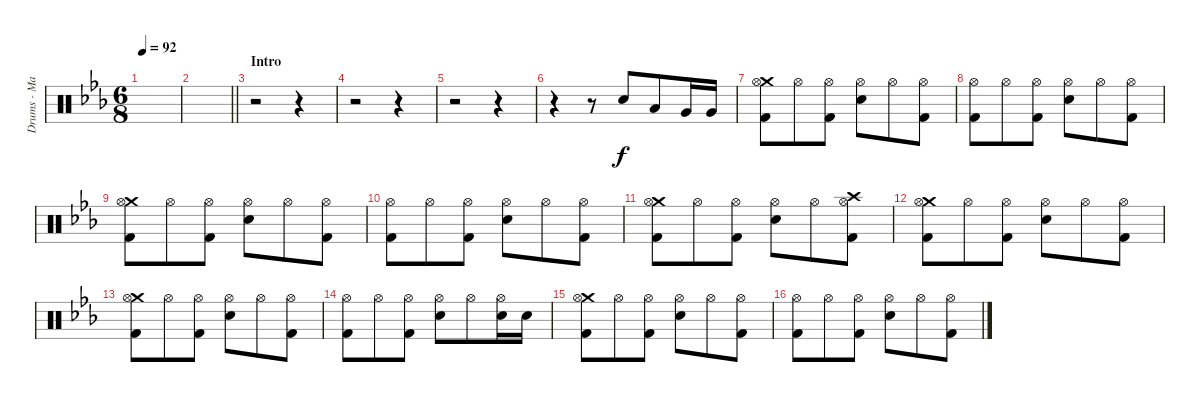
\track ("Drums - Martin Mendez" "Drums - Ma") {instrument percussion}
\staff {score}
\articulation defaults
\ts (6 8)
\tempo 92
\clef neutral
\ks cminor
|
\barLineRight lightlight
|
\section ("" "Intro")
r.2 r.4 |
r.2 r.4 |
r.2 r.4 |
r.4 r.8 "Snare (hit) 2".8 "Low Tom (hit)".8 "Very Low Tom (hit)".16 "Very Low Tom (hit)".16 |
("Crash medium (hit)" "Hi-Hat (open)" "Kick (hit) 2").8 "Hi-Hat (open)".8 ("Hi-Hat (open)" "Kick (hit) 2").8 ("Hi-Hat (open)" "Snare (hit) 2").8 "Hi-Hat (open)".8 ("Hi-Hat (open)" "Kick (hit) 2").8 |
("Hi-Hat (open)" "Kick (hit) 2").8 "Hi-Hat (open)".8 ("Hi-Hat (open)" "Kick (hit) 2").8 ("Hi-Hat (open)" "Snare (hit) 2").8 "Hi-Hat (open)".8 ("Hi-Hat (open)" "Kick (hit) 2").8 |
("Crash medium (hit)" "Hi-Hat (open)" "Kick (hit) 2").8 "Hi-Hat (open)".8 ("Hi-Hat (open)" "Kick (hit) 2").8 ("Hi-Hat (open)" "Snare (hit) 2").8 "Hi-Hat (open)".8 ("Hi-Hat (open)" "Kick (hit) 2").8 |
("Hi-Hat (open)" "Kick (hit) 2").8 "Hi-Hat (open)".8 ("Hi-Hat (open)" "Kick (hit) 2").8 ("Hi-Hat (open)" "Snare (hit) 2").8 "Hi-Hat (open)".8 ("Hi-Hat (open)" "Kick (hit) 2").8 |
("Crash medium (hit)" "Hi-Hat (open)" "Kick (hit) 2").8 "Hi-Hat (open)".8 ("Hi-Hat (open)" "Kick (hit) 2").8 ("Hi-Hat (open)" "Snare (hit) 2").8 "Hi-Hat (open)".8 ("Crash high (hit)" "Hi-Hat (open)" "Kick (hit) 2").8 |
("Crash medium (hit)" "Hi-Hat (open)" "Kick (hit) 2").8 "Hi-Hat (open)".8 ("Hi-Hat (open)" "Kick (hit) 2").8 ("Hi-Hat (open)" "Snare (hit) 2").8 "Hi-Hat (open)".8 ("Hi-Hat (open)" "Kick (hit) 2").8 |
("Crash medium (hit)" "Hi-Hat (open)" "Kick (hit) 2").8 "Hi-Hat (open)".8 ("Hi-Hat (open)" "Kick (hit) 2").8 ("Hi-Hat (open)" "Snare (hit) 2").8 "Hi-Hat (open)".8 ("Hi-Hat (open)" "Kick (hit) 2").8 |
("Hi-Hat (open)" "Kick (hit) 2").8 "Hi-Hat (open)".8 ("Hi-Hat (open)" "Kick (hit) 2").8 ("Hi-Hat (open)" "Snare (hit) 2").8 "Hi-Hat (open)".8 ("Hi-Hat (open)" "Snare (hit) 2").16 "Snare (hit) 2".16 |
("Crash medium (hit)" "Hi-Hat (open)" "Kick (hit) 2").8 "Hi-Hat (open)".8 ("Hi-Hat (open)" "Kick (hit) 2").8 ("Hi-Hat (open)" "Snare (hit) 2").8 "Hi-Hat (open)".8 ("Hi-Hat (open)" "Kick (hit) 2").8 |
("Hi-Hat (open)" "Kick (hit) 2").8 "Hi-Hat (open)".8 ("Hi-Hat (open)" "Kick (hit) 2").8 ("Hi-Hat (open)" "Snare (hit) 2").8 "Hi-Hat (open)".8 ("Hi-Hat (open)" "Kick (hit) 2").8
